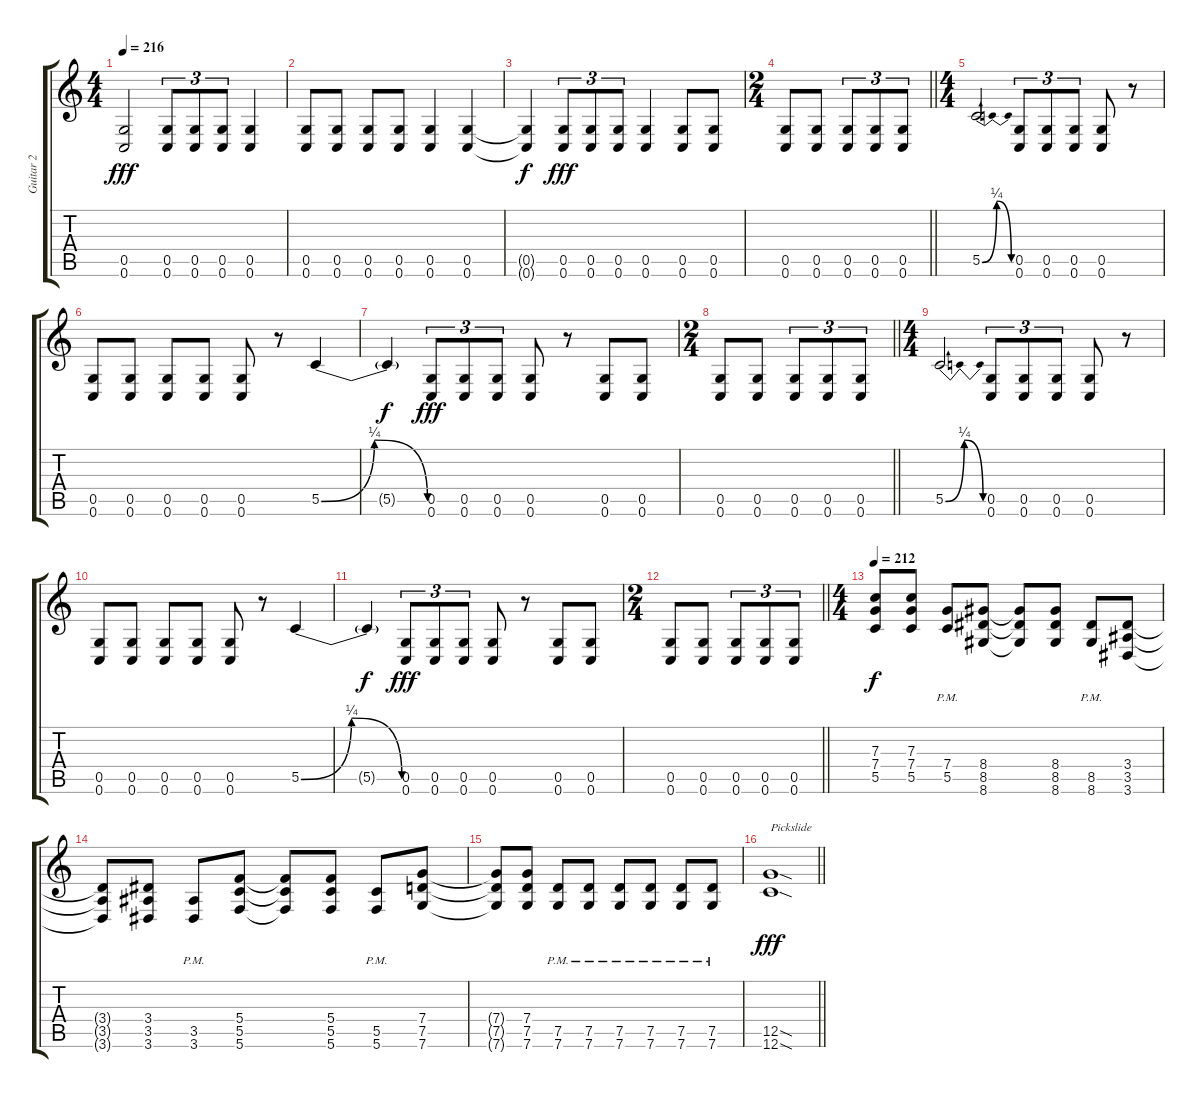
\track ("Guitar 2" "Guitar 2") {instrument distortionguitar}
\staff {score tabs}
\tuning (D4 A3 F3 C3 G2 C2) {hide}
\ts (4 4)
\tempo 216
\clef g2
\ks c
(0.5 0.6).2{dy fff} (0.5 0.6).8{tu (3 2)} (0.5 0.6).8{tu (3 2)} (0.5 0.6).8{tu (3 2)} (0.5 0.6).4 |
(0.5 0.6).8 (0.5 0.6).8 (0.5 0.6).8 (0.5 0.6).8 (0.5 0.6).4 (0.5 0.6).4 |
(0.5{t} 0.6{t}).4{dy f} (0.5 0.6).8{tu (3 2) dy fff} (0.5 0.6).8{tu (3 2)} (0.5 0.6).8{tu (3 2)} (0.5 0.6).4 (0.5 0.6).8 (0.5 0.6).8 |
\ts (2 4)
\barLineRight lightlight
(0.5 0.6).8 (0.5 0.6).8 (0.5 0.6).8{tu (3 2)} (0.5 0.6).8{tu (3 2)} (0.5 0.6).8{tu (3 2)} |
\ts (4 4)
5.5{be (bendrelease 0 0 45 1 45 1 60 0)}.2 (0.5 0.6).8{tu (3 2)} (0.5 0.6).8{tu (3 2)} (0.5 0.6).8{tu (3 2)} (0.5 0.6).8 r.8 |
(0.5 0.6).8 (0.5 0.6).8 (0.5 0.6).8 (0.5 0.6).8 (0.5 0.6).8 r.8 5.5{be (bendrelease 0 0 45 1 45 1 60 0)}.4 |
5.5{t}.4{dy f} (0.5 0.6).8{tu (3 2) dy fff} (0.5 0.6).8{tu (3 2)} (0.5 0.6).8{tu (3 2)} (0.5 0.6).8 r.8 (0.5 0.6).8 (0.5 0.6).8 |
\ts (2 4)
\barLineRight lightlight
(0.5 0.6).8 (0.5 0.6).8 (0.5 0.6).8{tu (3 2)} (0.5 0.6).8{tu (3 2)} (0.5 0.6).8{tu (3 2)} |
\ts (4 4)
5.5{be (bendrelease 0 0 45 1 45 1 60 0)}.2 (0.5 0.6).8{tu (3 2)} (0.5 0.6).8{tu (3 2)} (0.5 0.6).8{tu (3 2)} (0.5 0.6).8 r.8 |
(0.5 0.6).8 (0.5 0.6).8 (0.5 0.6).8 (0.5 0.6).8 (0.5 0.6).8 r.8 5.5{be (bendrelease 0 0 45 1 45 1 60 0)}.4 |
5.5{t}.4{dy f} (0.5 0.6).8{tu (3 2) dy fff} (0.5 0.6).8{tu (3 2)} (0.5 0.6).8{tu (3 2)} (0.5 0.6).8 r.8 (0.5 0.6).8 (0.5 0.6).8 |
\ts (2 4)
\barLineRight lightlight
(0.5 0.6).8 (0.5 0.6).8 (0.5 0.6).8{tu (3 2)} (0.5 0.6).8{tu (3 2)} (0.5 0.6).8{tu (3 2)} |
\ts (4 4)
\tempo 212
(7.3 7.4 5.5).8{dy f} (7.3 7.4 5.5).8 (7.4{pm} 5.5{pm}).8 (8.4 8.5 8.6).8 (8.4{t} 8.5{t} 8.6{t}).8 (8.4 8.5 8.6).8 (8.5{pm} 8.6{pm}).8 (3.4 3.5 3.6).8 |
(3.4{t} 3.5{t} 3.6{t}).8 (3.4 3.5 3.6).8 (3.5{pm} 3.6{pm}).8 (5.4 5.5 5.6).8 (5.4{t} 5.5{t} 5.6{t}).8 (5.4 5.5 5.6).8 (5.5{pm} 5.6{pm}).8 (7.4 7.5 7.6).8 |
(7.4{t} 7.5{t} 7.6{t}).8 (7.4 7.5 7.6).8 (7.5{pm} 7.6{pm}).8 (7.5{pm} 7.6{pm}).8 (7.5{pm} 7.6{pm}).8 (7.5{pm} 7.6{pm}).8 (7.5{pm} 7.6{pm}).8 (7.5{pm} 7.6{pm}).8 |
\barLineRight lightlight
(12.5{sod} 12.6{sod}).1{txt "Pickslide" dy fff}
